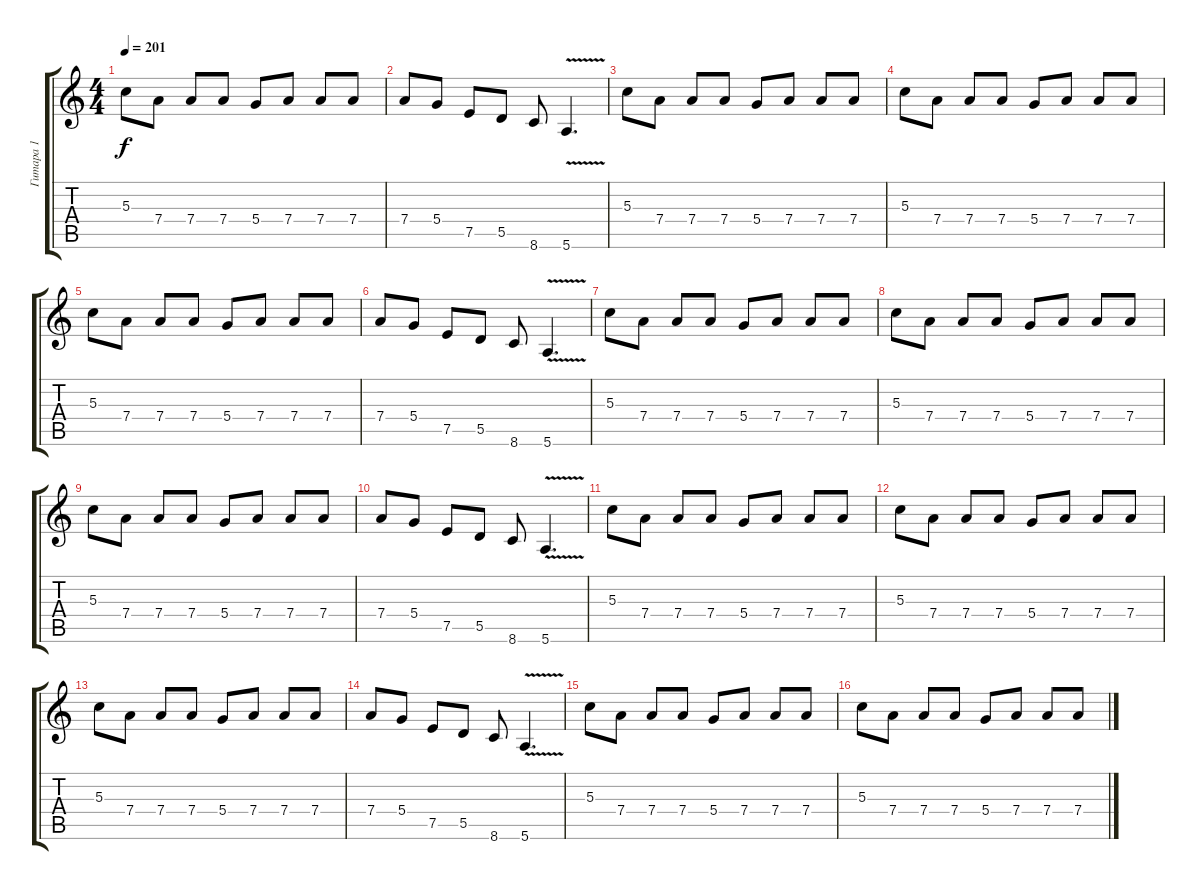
\track ("Гитара 1" "Гитара 1") {instrument overdrivenguitar}
\staff {score tabs}
\tuning (E4 B3 G3 D3 A2 E2) {hide}
\ts (4 4)
\tempo 201
\clef g2
\ks c
5.3.8{dy f} 7.4.8 7.4.8 7.4.8 5.4.8 7.4.8 7.4.8 7.4.8 |
7.4.8 5.4.8 7.5.8 5.5.8 8.6.8 5.6{v}.4{d} |
5.3.8 7.4.8 7.4.8 7.4.8 5.4.8 7.4.8 7.4.8 7.4.8 |
5.3.8 7.4.8 7.4.8 7.4.8 5.4.8 7.4.8 7.4.8 7.4.8 |
5.3.8 7.4.8 7.4.8 7.4.8 5.4.8 7.4.8 7.4.8 7.4.8 |
7.4.8 5.4.8 7.5.8 5.5.8 8.6.8 5.6{v}.4{d} |
5.3.8 7.4.8 7.4.8 7.4.8 5.4.8 7.4.8 7.4.8 7.4.8 |
5.3.8 7.4.8 7.4.8 7.4.8 5.4.8 7.4.8 7.4.8 7.4.8 |
5.3.8 7.4.8 7.4.8 7.4.8 5.4.8 7.4.8 7.4.8 7.4.8 |
7.4.8 5.4.8 7.5.8 5.5.8 8.6.8 5.6{v}.4{d} |
5.3.8 7.4.8 7.4.8 7.4.8 5.4.8 7.4.8 7.4.8 7.4.8 |
5.3.8 7.4.8 7.4.8 7.4.8 5.4.8 7.4.8 7.4.8 7.4.8 |
5.3.8 7.4.8 7.4.8 7.4.8 5.4.8 7.4.8 7.4.8 7.4.8 |
7.4.8 5.4.8 7.5.8 5.5.8 8.6.8 5.6{v}.4{d} |
5.3.8 7.4.8 7.4.8 7.4.8 5.4.8 7.4.8 7.4.8 7.4.8 |
5.3.8 7.4.8 7.4.8 7.4.8 5.4.8 7.4.8 7.4.8 7.4.8
